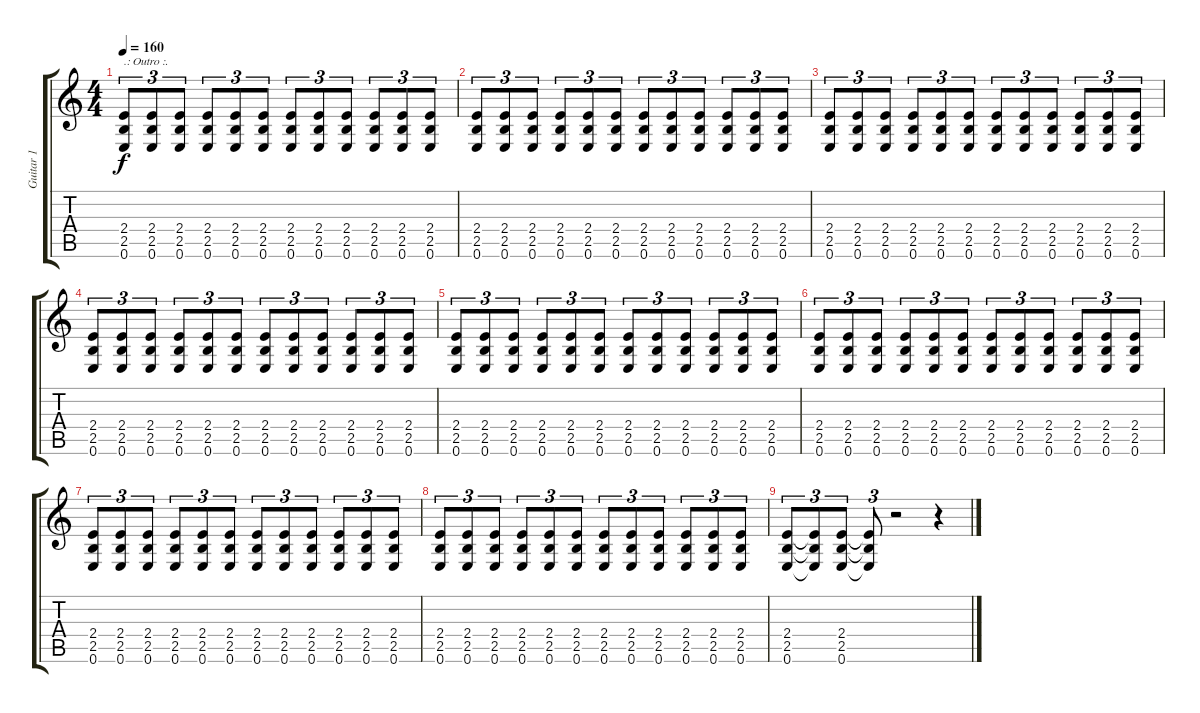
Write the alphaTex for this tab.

\track ("Guitar 1" "Guitar 1") {instrument distortionguitar}
\staff {score tabs}
\tuning (E4 B3 G3 D3 A2 E2) {hide}
\ts (4 4)
\tempo 160
\clef g2
\ks c
(2.4 2.5 0.6).8{tu (3 2) txt ".: Outro :." dy f} (2.4 2.5 0.6).8{tu (3 2)} (2.4 2.5 0.6).8{tu (3 2)} (2.4 2.5 0.6).8{tu (3 2)} (2.4 2.5 0.6).8{tu (3 2)} (2.4 2.5 0.6).8{tu (3 2)} (2.4 2.5 0.6).8{tu (3 2)} (2.4 2.5 0.6).8{tu (3 2)} (2.4 2.5 0.6).8{tu (3 2)} (2.4 2.5 0.6).8{tu (3 2)} (2.4 2.5 0.6).8{tu (3 2)} (2.4 2.5 0.6).8{tu (3 2)} |
(2.4 2.5 0.6).8{tu (3 2)} (2.4 2.5 0.6).8{tu (3 2)} (2.4 2.5 0.6).8{tu (3 2)} (2.4 2.5 0.6).8{tu (3 2)} (2.4 2.5 0.6).8{tu (3 2)} (2.4 2.5 0.6).8{tu (3 2)} (2.4 2.5 0.6).8{tu (3 2)} (2.4 2.5 0.6).8{tu (3 2)} (2.4 2.5 0.6).8{tu (3 2)} (2.4 2.5 0.6).8{tu (3 2)} (2.4 2.5 0.6).8{tu (3 2)} (2.4 2.5 0.6).8{tu (3 2)} |
(2.4 2.5 0.6).8{tu (3 2)} (2.4 2.5 0.6).8{tu (3 2)} (2.4 2.5 0.6).8{tu (3 2)} (2.4 2.5 0.6).8{tu (3 2)} (2.4 2.5 0.6).8{tu (3 2)} (2.4 2.5 0.6).8{tu (3 2)} (2.4 2.5 0.6).8{tu (3 2)} (2.4 2.5 0.6).8{tu (3 2)} (2.4 2.5 0.6).8{tu (3 2)} (2.4 2.5 0.6).8{tu (3 2)} (2.4 2.5 0.6).8{tu (3 2)} (2.4 2.5 0.6).8{tu (3 2)} |
(2.4 2.5 0.6).8{tu (3 2)} (2.4 2.5 0.6).8{tu (3 2)} (2.4 2.5 0.6).8{tu (3 2)} (2.4 2.5 0.6).8{tu (3 2)} (2.4 2.5 0.6).8{tu (3 2)} (2.4 2.5 0.6).8{tu (3 2)} (2.4 2.5 0.6).8{tu (3 2)} (2.4 2.5 0.6).8{tu (3 2)} (2.4 2.5 0.6).8{tu (3 2)} (2.4 2.5 0.6).8{tu (3 2)} (2.4 2.5 0.6).8{tu (3 2)} (2.4 2.5 0.6).8{tu (3 2)} |
(2.4 2.5 0.6).8{tu (3 2)} (2.4 2.5 0.6).8{tu (3 2)} (2.4 2.5 0.6).8{tu (3 2)} (2.4 2.5 0.6).8{tu (3 2)} (2.4 2.5 0.6).8{tu (3 2)} (2.4 2.5 0.6).8{tu (3 2)} (2.4 2.5 0.6).8{tu (3 2)} (2.4 2.5 0.6).8{tu (3 2)} (2.4 2.5 0.6).8{tu (3 2)} (2.4 2.5 0.6).8{tu (3 2)} (2.4 2.5 0.6).8{tu (3 2)} (2.4 2.5 0.6).8{tu (3 2)} |
(2.4 2.5 0.6).8{tu (3 2)} (2.4 2.5 0.6).8{tu (3 2)} (2.4 2.5 0.6).8{tu (3 2)} (2.4 2.5 0.6).8{tu (3 2)} (2.4 2.5 0.6).8{tu (3 2)} (2.4 2.5 0.6).8{tu (3 2)} (2.4 2.5 0.6).8{tu (3 2)} (2.4 2.5 0.6).8{tu (3 2)} (2.4 2.5 0.6).8{tu (3 2)} (2.4 2.5 0.6).8{tu (3 2)} (2.4 2.5 0.6).8{tu (3 2)} (2.4 2.5 0.6).8{tu (3 2)} |
(2.4 2.5 0.6).8{tu (3 2)} (2.4 2.5 0.6).8{tu (3 2)} (2.4 2.5 0.6).8{tu (3 2)} (2.4 2.5 0.6).8{tu (3 2)} (2.4 2.5 0.6).8{tu (3 2)} (2.4 2.5 0.6).8{tu (3 2)} (2.4 2.5 0.6).8{tu (3 2)} (2.4 2.5 0.6).8{tu (3 2)} (2.4 2.5 0.6).8{tu (3 2)} (2.4 2.5 0.6).8{tu (3 2)} (2.4 2.5 0.6).8{tu (3 2)} (2.4 2.5 0.6).8{tu (3 2)} |
(2.4 2.5 0.6).8{tu (3 2)} (2.4 2.5 0.6).8{tu (3 2)} (2.4 2.5 0.6).8{tu (3 2)} (2.4 2.5 0.6).8{tu (3 2)} (2.4 2.5 0.6).8{tu (3 2)} (2.4 2.5 0.6).8{tu (3 2)} (2.4 2.5 0.6).8{tu (3 2)} (2.4 2.5 0.6).8{tu (3 2)} (2.4 2.5 0.6).8{tu (3 2)} (2.4 2.5 0.6).8{tu (3 2)} (2.4 2.5 0.6).8{tu (3 2)} (2.4 2.5 0.6).8{tu (3 2)} |
(2.4 2.5 0.6).8{tu (3 2)} (2.4{t} 2.5{t} 0.6{t}).8{tu (3 2)} (2.4 2.5 0.6).8{tu (3 2)} (2.4{t} 2.5{t} 0.6{t}).8{tu (3 2)} r.2 r.4{tu (3 2)}
